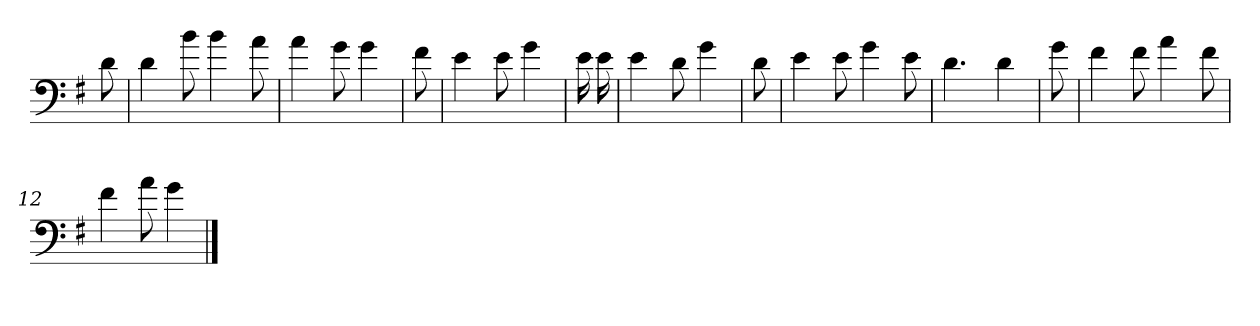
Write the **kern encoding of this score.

**kern
*part1
*staff1
*clefF4
*k[f#]
*G:
=
8d
=1
4d
8b
4b
8a
=2
4a
8g
4g
=3
8f#
=4
4e
8e
4g
=5
16e
16e
=6
4e
8d
4g
=7
8d
=8
4e
8e
4g
8e
=9
4.d
4d
=10
8g
=11
4f#
8f#
4a
8f#
=12
4f#
8a
4g
==
*-
